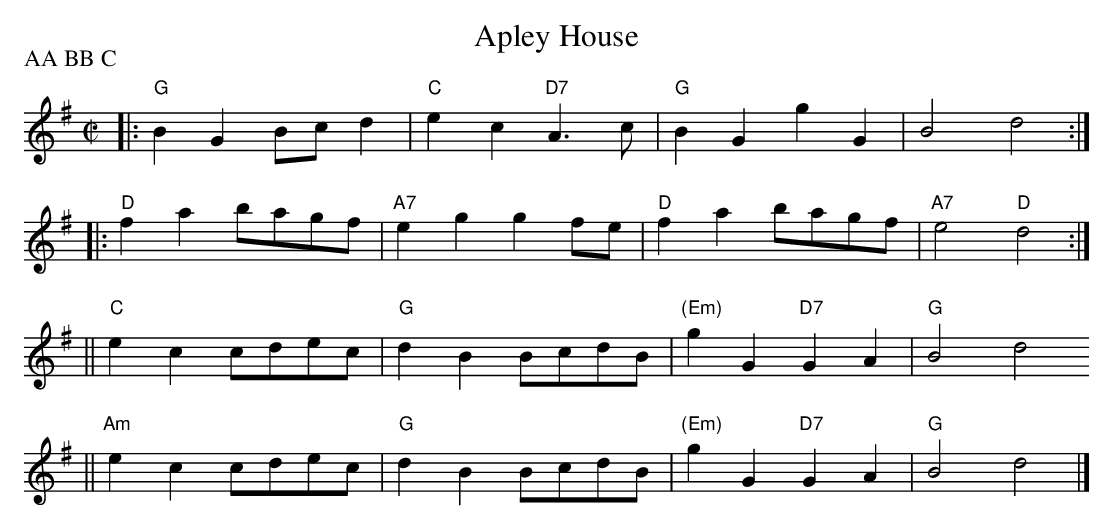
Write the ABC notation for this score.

X:1
T: Apley House
P: AA BB C
M: C|
L: 1/8
K: G
|: "G"B2G2 Bcd2 | "C"e2c2 "D7"A3c | "G"B2G2 g2G2 | B4 d4 :|
|: "D"f2a2 bagf | "A7"e2g2 g2fe | "D"f2a2 bagf | "A7"e4 "D"d4 :|
|| "C"e2c2 cdec | "G"d2B2 BcdB | "(Em)"g2G2 "D7"G2A2 | "G"B4 d4
|| "Am"e2c2 cdec | "G"d2B2 BcdB | "(Em)"g2G2 "D7"G2A2 | "G"B4 d4 |]
